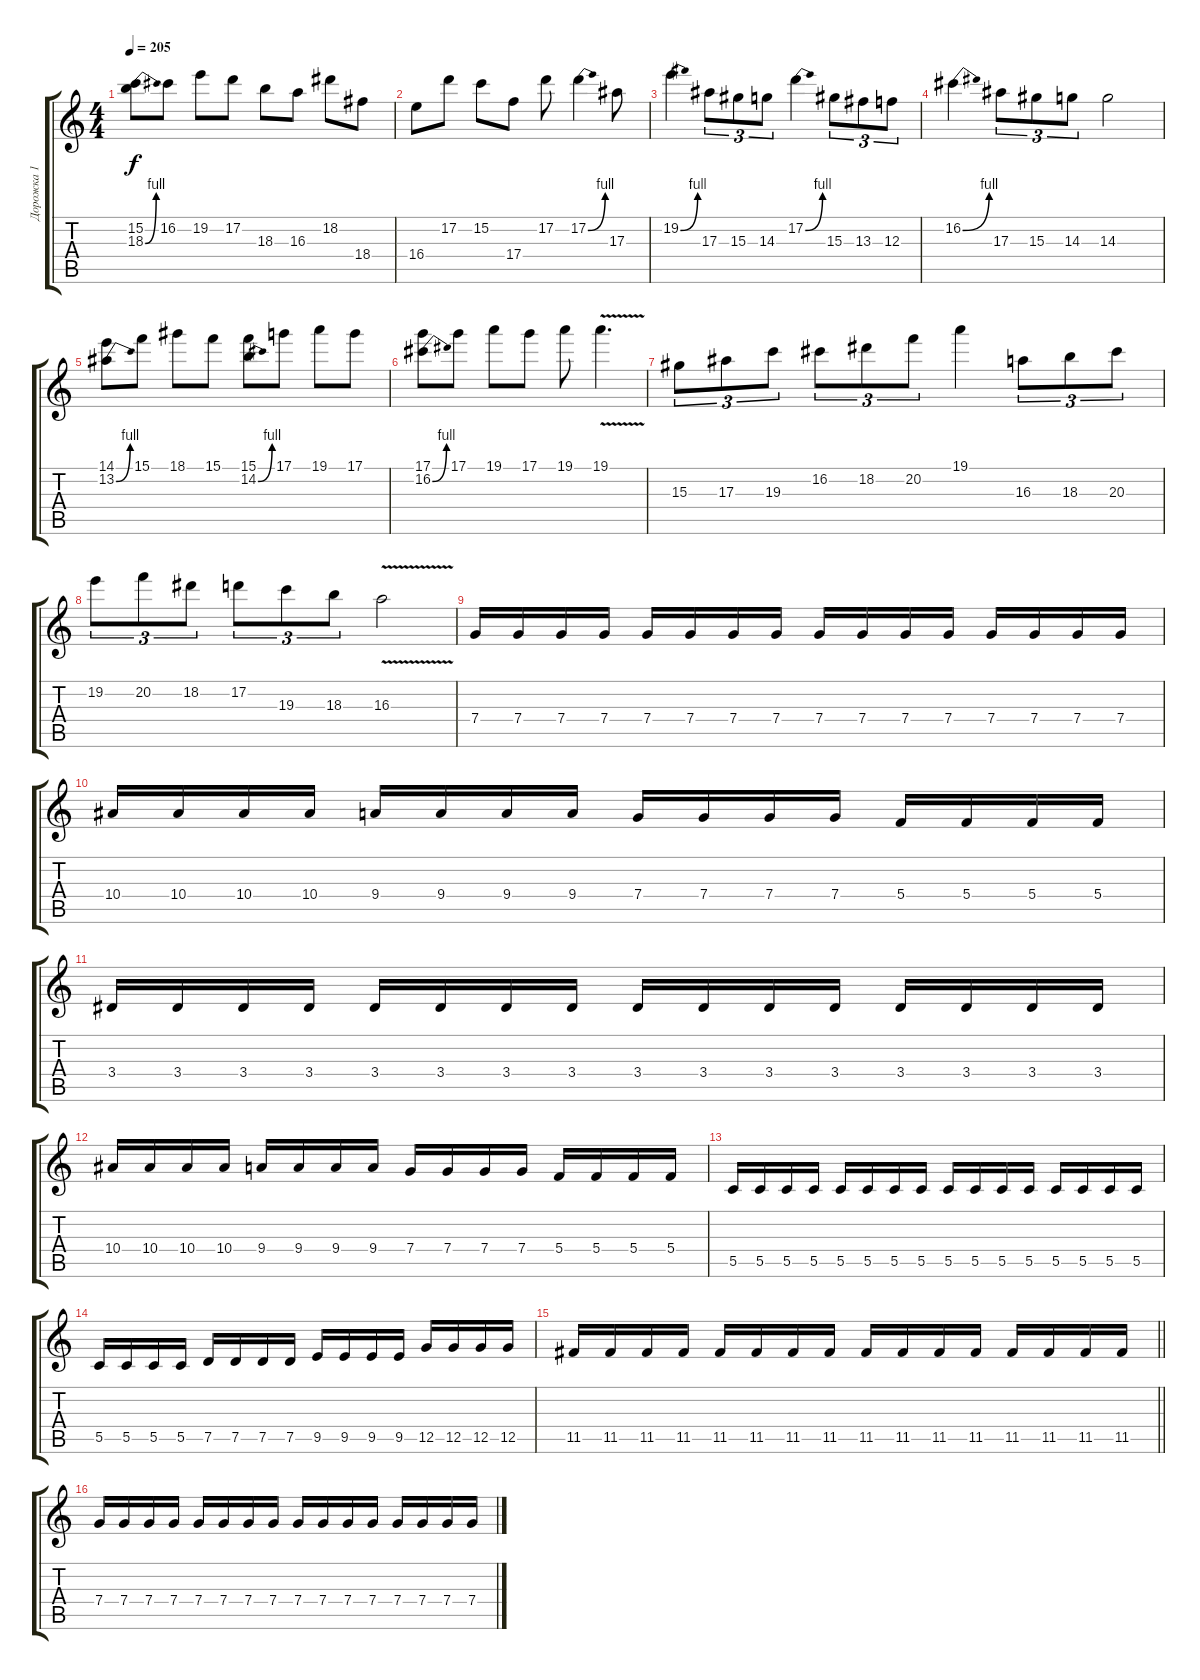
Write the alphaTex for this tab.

\track ("Дорожка 1" "Дорожка 1") {instrument distortionguitar}
\staff {score tabs}
\tuning (D4 A3 F3 C3 G2 D2) {hide}
\ts (4 4)
\tempo 205
\clef g2
\ks c
(15.2 18.3{be (bend 0 0 60 4)}).8{dy f} 16.2.8 19.2.8 17.2.8 18.3.8 16.3.8 18.2.8 18.4.8 |
16.4.8 17.2.8 15.2.8 17.4.8 17.2.8 17.2{be (bend 0 0 60 4)}.4 17.3.8 |
19.2{be (bend 0 0 60 4)}.4 17.3.8{tu (3 2)} 15.3.8{tu (3 2)} 14.3.8{tu (3 2)} 17.2{be (bend 0 0 60 4)}.4 15.3.8{tu (3 2)} 13.3.8{tu (3 2)} 12.3.8{tu (3 2)} |
16.2{be (bend 0 0 60 4)}.4 17.3.8{tu (3 2)} 15.3.8{tu (3 2)} 14.3.8{tu (3 2)} 14.3.2 |
(14.1 13.2{be (bend 0 0 60 4)}).8 15.1.8 18.1.8 15.1.8 (15.1 14.2{be (bend 0 0 60 4)}).8 17.1.8 19.1.8 17.1.8 |
(17.1 16.2{be (bend 0 0 60 4)}).8 17.1.8 19.1.8 17.1.8 19.1.8 19.1{v}.4{d} |
15.3.8{tu (3 2)} 17.3.8{tu (3 2)} 19.3.8{tu (3 2)} 16.2.8{tu (3 2)} 18.2.8{tu (3 2)} 20.2.8{tu (3 2)} 19.1.4 16.3.8{tu (3 2)} 18.3.8{tu (3 2)} 20.3.8{tu (3 2)} |
19.2.8{tu (3 2)} 20.2.8{tu (3 2)} 18.2.8{tu (3 2)} 17.2.8{tu (3 2)} 19.3.8{tu (3 2)} 18.3.8{tu (3 2)} 16.3{v}.2 |
7.4.16 7.4.16 7.4.16 7.4.16 7.4.16 7.4.16 7.4.16 7.4.16 7.4.16 7.4.16 7.4.16 7.4.16 7.4.16 7.4.16 7.4.16 7.4.16 |
10.4.16 10.4.16 10.4.16 10.4.16 9.4.16 9.4.16 9.4.16 9.4.16 7.4.16 7.4.16 7.4.16 7.4.16 5.4.16 5.4.16 5.4.16 5.4.16 |
3.4.16 3.4.16 3.4.16 3.4.16 3.4.16 3.4.16 3.4.16 3.4.16 3.4.16 3.4.16 3.4.16 3.4.16 3.4.16 3.4.16 3.4.16 3.4.16 |
10.4.16 10.4.16 10.4.16 10.4.16 9.4.16 9.4.16 9.4.16 9.4.16 7.4.16 7.4.16 7.4.16 7.4.16 5.4.16 5.4.16 5.4.16 5.4.16 |
5.5.16 5.5.16 5.5.16 5.5.16 5.5.16 5.5.16 5.5.16 5.5.16 5.5.16 5.5.16 5.5.16 5.5.16 5.5.16 5.5.16 5.5.16 5.5.16 |
5.5.16 5.5.16 5.5.16 5.5.16 7.5.16 7.5.16 7.5.16 7.5.16 9.5.16 9.5.16 9.5.16 9.5.16 12.5.16 12.5.16 12.5.16 12.5.16 |
\barLineRight lightlight
11.5.16 11.5.16 11.5.16 11.5.16 11.5.16 11.5.16 11.5.16 11.5.16 11.5.16 11.5.16 11.5.16 11.5.16 11.5.16 11.5.16 11.5.16 11.5.16 |
7.4.16 7.4.16 7.4.16 7.4.16 7.4.16 7.4.16 7.4.16 7.4.16 7.4.16 7.4.16 7.4.16 7.4.16 7.4.16 7.4.16 7.4.16 7.4.16
